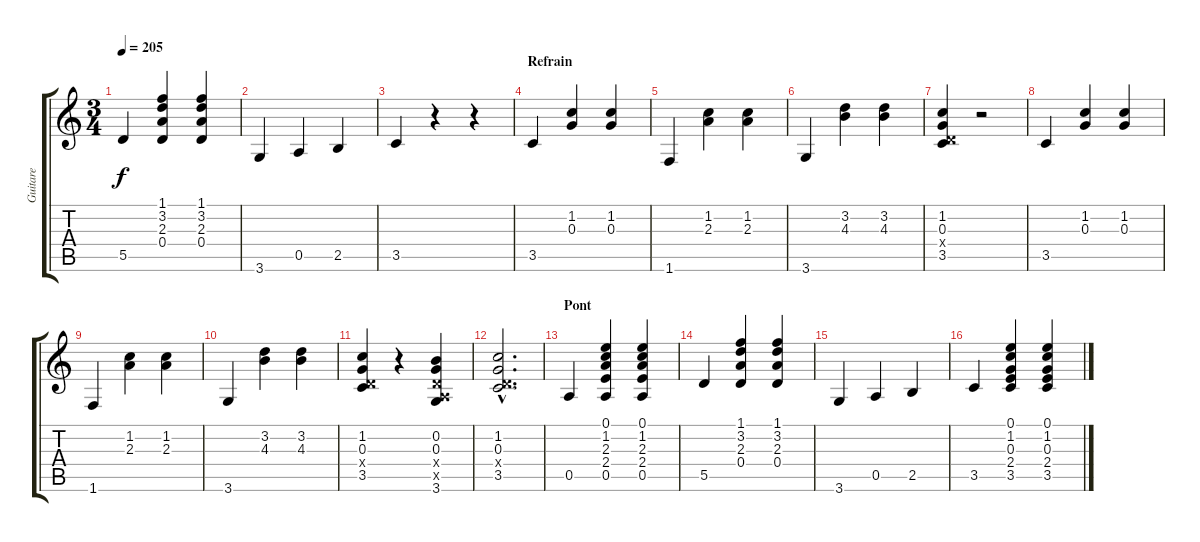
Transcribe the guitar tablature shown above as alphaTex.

\track ("Guitare" "Guitare") {instrument distortionguitar}
\staff {score tabs}
\tuning (E4 B3 G3 D3 A2 E2) {hide}
\ts (3 4)
\tempo 205
\clef g2
\ks c
5.5.4{dy f} (1.1 3.2 2.3 0.4).4 (1.1 3.2 2.3 0.4).4 |
3.6.4 0.5.4 2.5.4 |
3.5.4 r.4 r.4 |
\section ("" "Refrain")
3.5.4 (1.2 0.3).4 (1.2 0.3).4 |
1.6.4 (1.2 2.3).4 (1.2 2.3).4 |
3.6.4 (3.2 4.3).4 (3.2 4.3).4 |
(1.2 0.3 0.4{x} 3.5).4 r.2 |
3.5.4 (1.2 0.3).4 (1.2 0.3).4 |
1.6.4 (1.2 2.3).4 (1.2 2.3).4 |
3.6.4 (3.2 4.3).4 (3.2 4.3).4 |
(1.2 0.3 0.4{x} 3.5).4 r.4 (0.2 0.3 0.4{x} 0.5{x} 3.6).4 |
(1.2{hac} 0.3{hac} 0.4{hac x} 3.5{hac}).2{d} |
\section ("" "Pont")
0.5.4 (0.1 1.2 2.3 2.4 0.5).4 (0.1 1.2 2.3 2.4 0.5).4 |
5.5.4 (1.1 3.2 2.3 0.4).4 (1.1 3.2 2.3 0.4).4 |
3.6.4 0.5.4 2.5.4 |
3.5.4 (0.1 1.2 0.3 2.4 3.5).4 (0.1 1.2 0.3 2.4 3.5).4
